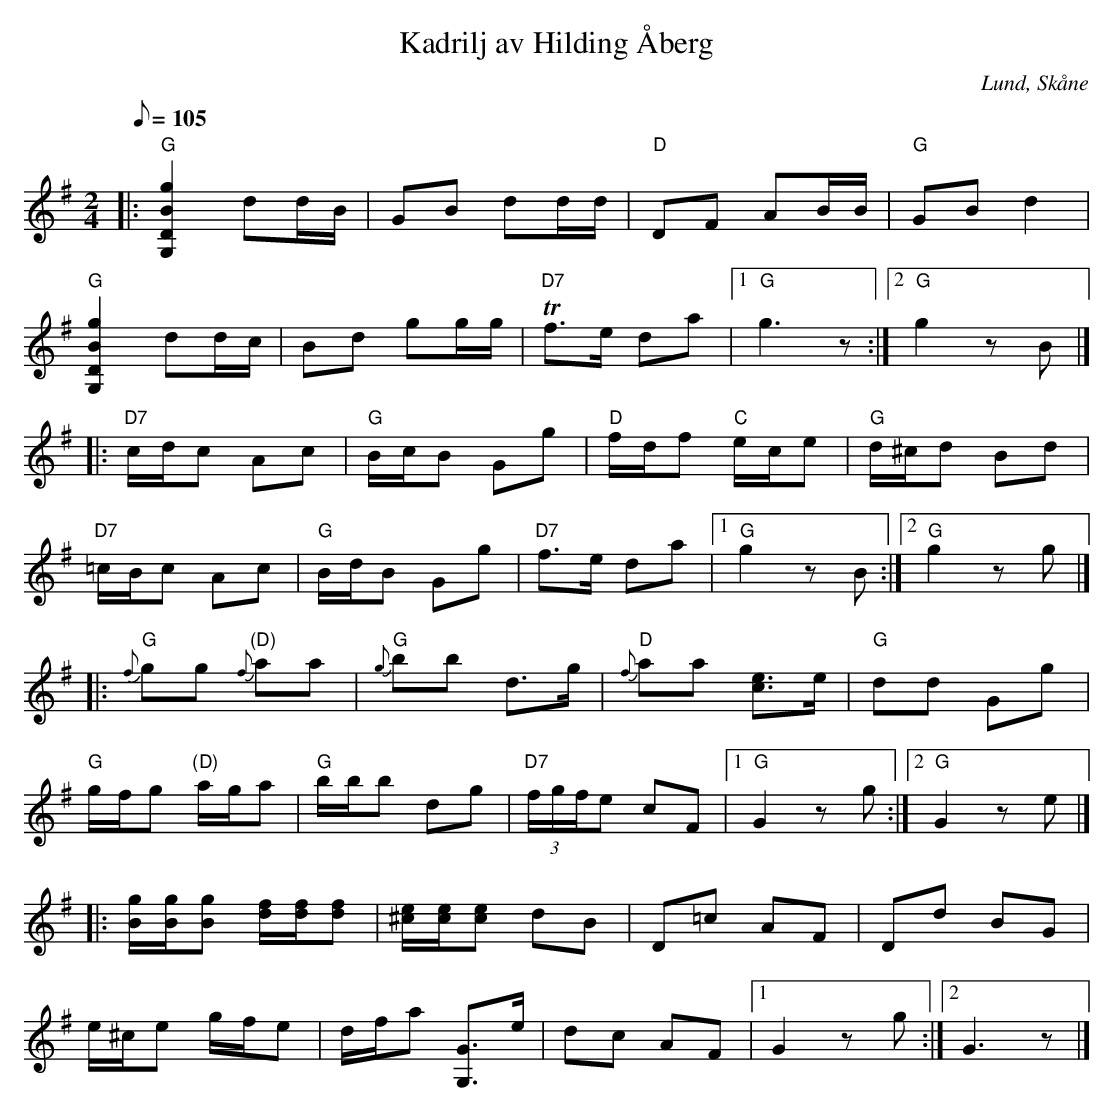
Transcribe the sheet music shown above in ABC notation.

X:1
T:Kadrilj av Hilding Åberg
O:Lund, Skåne
M:2/4
L:1/9
Q:1/8=105
V:1 clef=G
K:G
|: "G"[G,2D2B2g2] dd/B/ | GB dd/d/ | "D"DF AB/B/ | "G"GB d2 |
"G"[G,2D2B2g2] dd/c/ | Bd gg/g/ | "D7"Tf>e da |1 "G"g3 z :|2 "G"g2 zB |]
|: "D7"c/d/c Ac | "G"B/c/B Gg | "D"f/d/f "C"e/c/e | "G"d/^c/d Bd |
"D7"=c/B/c Ac | "G"B/d/B Gg | "D7"f>e da |1 "G"g2 zB :|2 "G"g2 zg |]
|: "G"{f}gg "(D)"{f}aa | "G"{g}bb d>g | "D"{f}aa [ce]>e | "G"dd Gg |
"G"g/f/g "(D)"a/g/a | "G"b/b/b dg | "D7"(3f/g/f/e cF |1 "G"G2 zg :|2 "G"G2 ze |]
|: [B/g/][B/g/][Bg] [d/f/][d/f/][df] | [^c/e/][c/e/][ce] dB | D=c AF | Dd BG |
e/^c/e g/f/e | d/f/a [G,G]>e | dc AF |1 G2 zg :|2 G3 z |]
